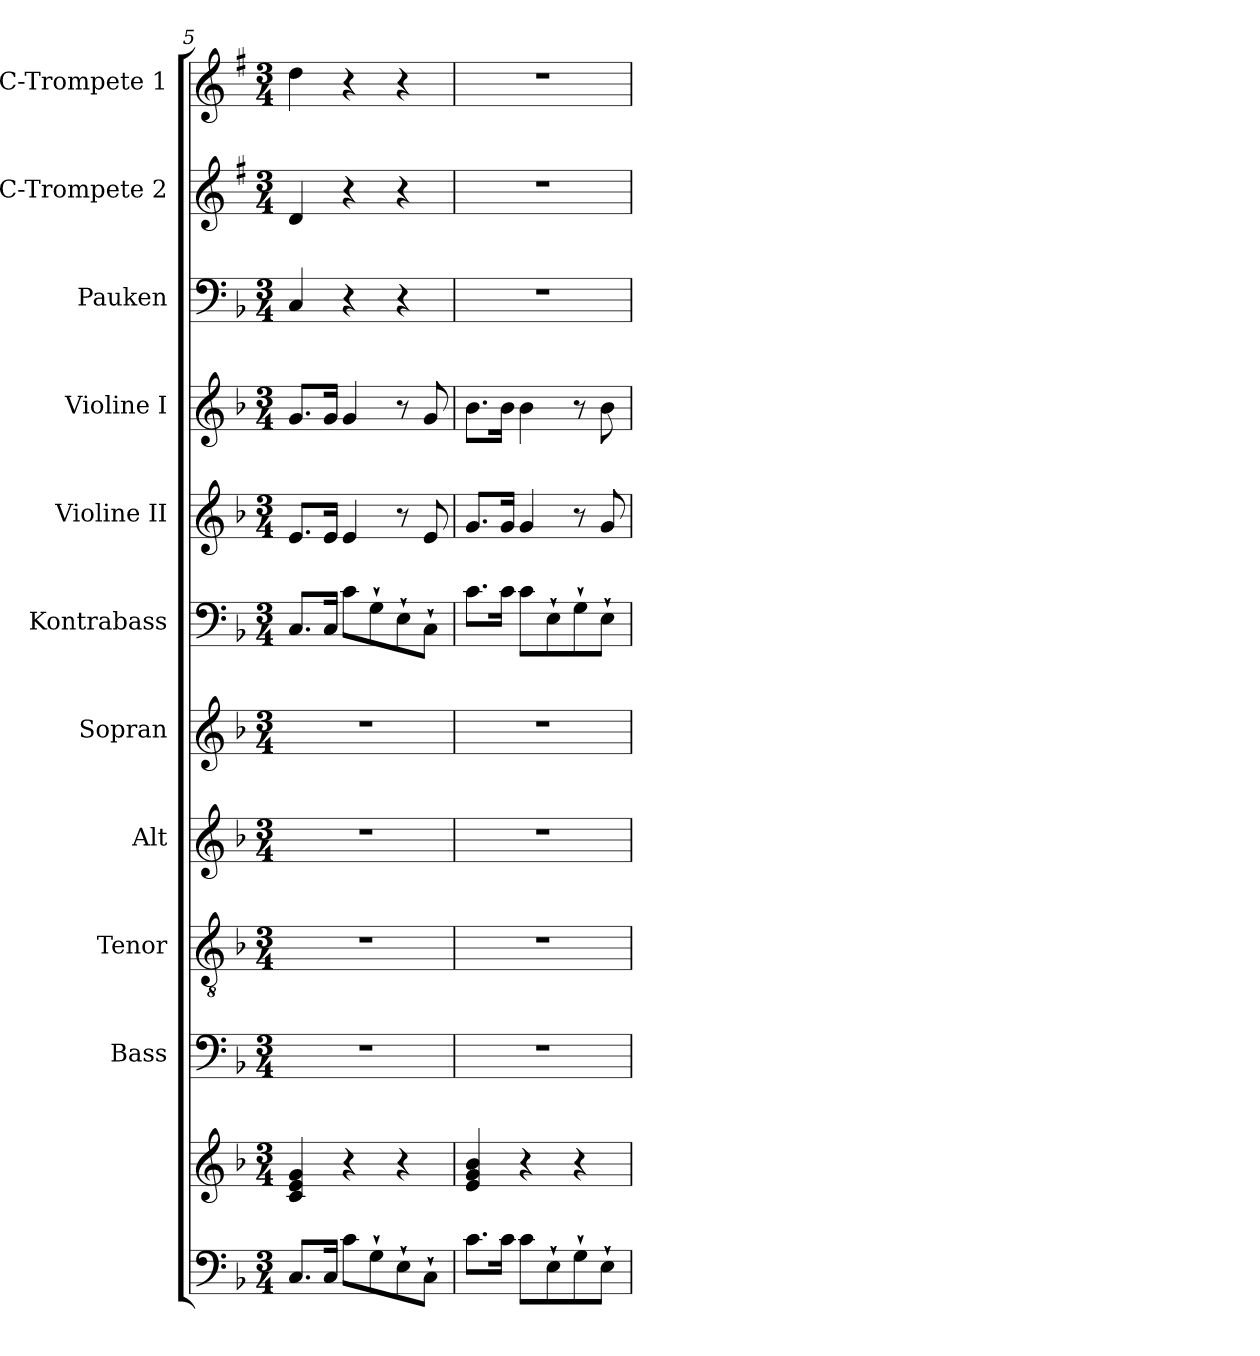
**kern	**kern	**kern	**kern	**kern	**kern	**kern	**kern	**kern	**kern	**kern	**kern
*part11	*part11	*part10	*part9	*part8	*part7	*part6	*part5	*part4	*part3	*part2	*part1
*staff12	*staff11	*staff10	*staff9	*staff8	*staff7	*staff6	*staff5	*staff4	*staff3	*staff2	*staff1
*	*	*I"Bass	*I"Tenor	*I"Alt	*I"Sopran	*I"Kontrabass	*I"Violine II	*I"Violine I	*I"Pauken	*I"C-Trompete 2	*I"C-Trompete 1
*	*	*I'B.	*I'T.	*I'A.	*I'S.	*I'Kb.	*I'Vl. II	*I'Vl. I	*I'Pk.	*I'C Trp. 2	*I'C Trp. 1
*clefF4	*clefG2	*clefF4	*clefGv2	*clefG2	*clefG2	*clefF4	*clefG2	*clefG2	*clefF4	*clefG2	*clefG2
*	*	*	*	*	*	*ITrd7c12	*	*	*	*ITrd1c2	*ITrd1c2
*k[b-]	*k[b-]	*k[b-]	*k[b-]	*k[b-]	*k[b-]	*k[b-]	*k[b-]	*k[b-]	*k[b-]	*k[b-]	*k[b-]
*F:	*F:	*F:	*F:	*F:	*F:	*F:	*F:	*F:	*F:	*F:	*F:
*M3/4	*M3/4	*M3/4	*M3/4	*M3/4	*M3/4	*M3/4	*M3/4	*M3/4	*M3/4	*M3/4	*M3/4
=5	=5	=5	=5	=5	=5	=5	=5	=5	=5	=5	=5
8.C/L	4c/ 4e/ 4g/	2.r	2.r	2.r	2.r	8.CC/L	8.e/L	8.g/L	4C/	4c/	4cc\
16C/Jk	.	.	.	.	.	16CC/Jk	16e/Jk	16g/Jk	.	.	.
8c\L	4r	.	.	.	.	8C\L	4e/	4g/	4r	4r	4r
8G`>\	.	.	.	.	.	8GG`>\	.	.	.	.	.
8E`>\	4r	.	.	.	.	8EE`>\	8r	8r	4r	4r	4r
8C`>\J	.	.	.	.	.	8CC`>\J	8e/	8g/	.	.	.
!!LO:PB:g=z
=6	=6	=6	=6	=6	=6	=6	=6	=6	=6	=6	=6
8.c\L	4e/ 4g/ 4b-/	2.r	2.r	2.r	2.r	8.C\L	8.g/L	8.b-\L	2.r	2.r	2.r
16c\Jk	.	.	.	.	.	16C\Jk	16g/Jk	16b-\Jk	.	.	.
8c\L	4r	.	.	.	.	8C\L	4g/	4b-\	.	.	.
8E`>\	.	.	.	.	.	8EE`>\	.	.	.	.	.
8G`>\	4r	.	.	.	.	8GG`>\	8r	8r	.	.	.
8E`>\J	.	.	.	.	.	8EE`>\J	8g/	8b-\	.	.	.
=	=	=	=	=	=	=	=	=	=	=	=
*-	*-	*-	*-	*-	*-	*-	*-	*-	*-	*-	*-
